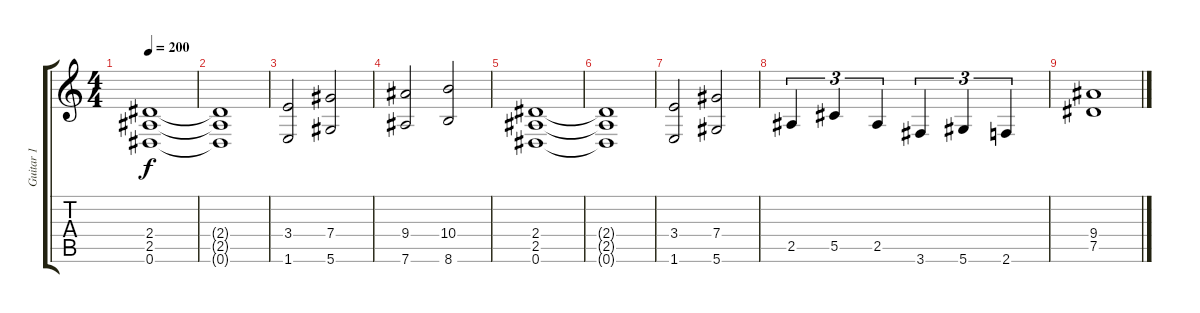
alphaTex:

\track ("Guitar 1" "Guitar 1") {instrument overdrivenguitar}
\staff {score tabs}
\tuning (Eb4 Bb3 Gb3 Db3 Ab2 Eb2) {hide}
\ts (4 4)
\tempo 200
\clef g2
\ks c
(2.4 2.5 0.6).1{dy f} |
(2.4{t} 2.5{t} 0.6{t}).1 |
(3.4 1.6).2 (7.4 5.6).2 |
(9.4 7.6).2 (10.4 8.6).2 |
(2.4 2.5 0.6).1 |
(2.4{t} 2.5{t} 0.6{t}).1 |
(3.4 1.6).2 (7.4 5.6).2 |
2.5.4{tu (3 2)} 5.5.4{tu (3 2)} 2.5.4{tu (3 2)} 3.6.4{tu (3 2)} 5.6.4{tu (3 2)} 2.6.4{tu (3 2)} |
(9.4 7.5).1
